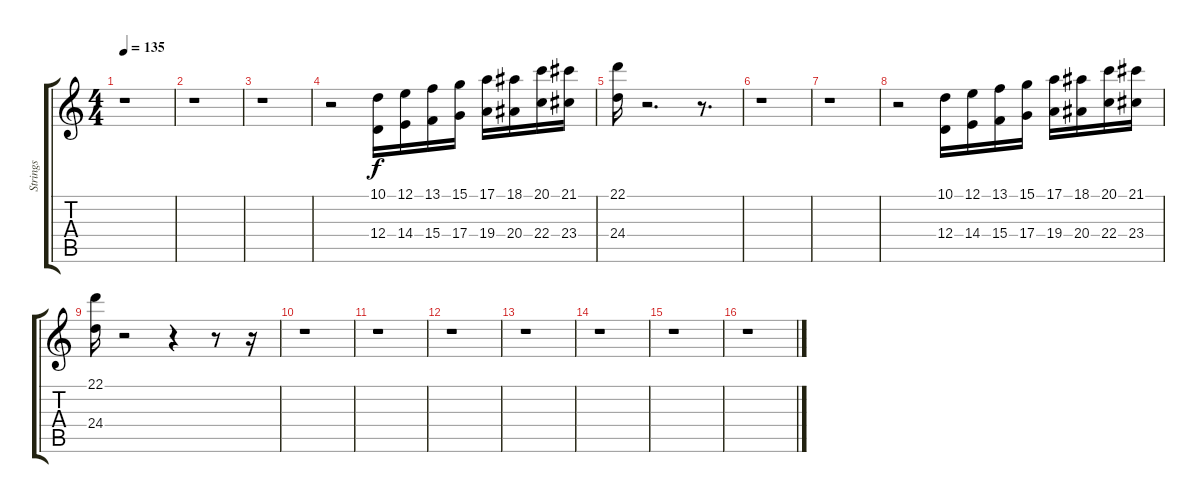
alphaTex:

\track ("Strings" "Strings") {instrument stringensemble1}
\staff {score tabs}
\tuning (E4 B3 G3 D3 A2 E2) {hide}
\ts (4 4)
\tempo 135
\clef g2
\ks c
r.1{dy f} |
r.1 |
r.1 |
r.2 (10.1 12.4).16 (12.1 14.4).16 (13.1 15.4).16 (15.1 17.4).16 (17.1 19.4).16 (18.1 20.4).16 (20.1 22.4).16 (21.1 23.4).16 |
(22.1 24.4).16 r.2{d} r.8{d} |
r.1 |
r.1 |
r.2 (10.1 12.4).16 (12.1 14.4).16 (13.1 15.4).16 (15.1 17.4).16 (17.1 19.4).16 (18.1 20.4).16 (20.1 22.4).16 (21.1 23.4).16 |
(22.1 24.4).16 r.2 r.4 r.8 r.16 |
r.1 |
r.1 |
r.1 |
r.1 |
r.1 |
r.1 |
r.1
